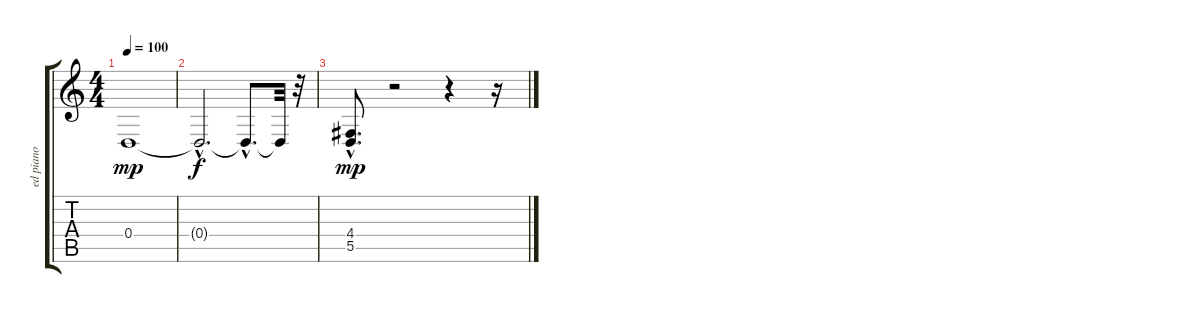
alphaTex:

\track ("ed piano" "ed piano") {instrument electricgrandpiano}
\staff {score tabs}
\tuning (E4 B3 G3 D3 A2 E2) {hide}
\ts (4 4)
\tempo 100
\clef g2
\ks c
0.4.1{dy mp} |
0.4{hac t}.2{d dy f} 0.4{hac t}.8{d} 0.4{t}.32 r.32 |
(4.4{hac} 5.5{hac}).8{d dy mp} r.2 r.4 r.16
